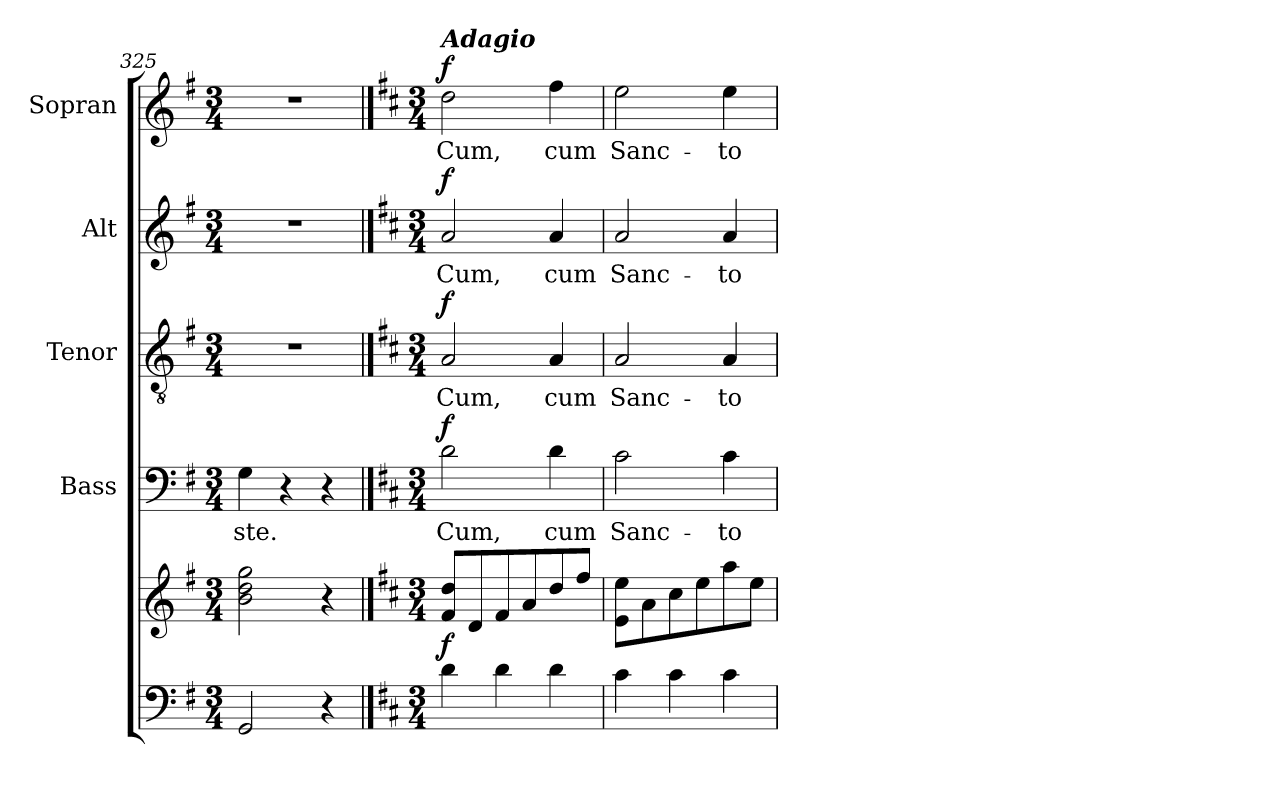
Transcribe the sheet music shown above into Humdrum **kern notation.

**kern	**kern	**dynam	**kern	**text	**dynam	**kern	**text	**dynam	**kern	**text	**dynam	**kern	**text	**dynam
*part5	*part5	*part5	*part4	*part4	*part4	*part3	*part3	*part3	*part2	*part2	*part2	*part1	*part1	*part1
*staff6	*staff5	*staff5/6	*staff4	*staff4	*staff4	*staff3	*staff3	*staff3	*staff2	*staff2	*staff2	*staff1	*staff1	*staff1
*	*	*	*I"Bass	*	*	*I"Tenor	*	*	*I"Alt	*	*	*I"Sopran	*	*
*	*	*	*I'B.	*	*	*I'T.	*	*	*I'A.	*	*	*I'S.	*	*
*clefF4	*clefG2	*	*clefF4	*	*	*clefGv2	*	*	*clefG2	*	*	*clefG2	*	*
*k[f#]	*k[f#]	*	*k[f#]	*	*	*k[f#]	*	*	*k[f#]	*	*	*k[f#]	*	*
*G:	*G:	*	*G:	*	*	*G:	*	*	*G:	*	*	*G:	*	*
*M3/4	*M3/4	*	*M3/4	*	*	*M3/4	*	*	*M3/4	*	*	*M3/4	*	*
=325	=325	=325	=325	=325	=325	=325	=325	=325	=325	=325	=325	=325	=325	=325
!	!	!	!	!LO:LY:b	!	!	!	!	!	!	!	!	!	!
2GG/	2b\ 2dd\ 2gg\	.	4G\	-ste.	.	2.r	.	.	2.r	.	.	2.r	.	.
.	.	.	4r	.	.	.	.	.	.	.	.	.	.	.
4r	4r	.	4r	.	.	.	.	.	.	.	.	.	.	.
!!LO:PB:g=z
==326	==326	==326	==326	==326	==326	==326	==326	==326	==326	==326	==326	==326	==326	==326
*k[f#c#]	*k[f#c#]	*	*k[f#c#]	*	*	*k[f#c#]	*	*	*k[f#c#]	*	*	*k[f#c#]	*	*
*D:	*D:	*	*D:	*	*	*D:	*	*	*D:	*	*	*D:	*	*
*M3/4	*M3/4	*	*M3/4	*	*	*M3/4	*	*	*M3/4	*	*	*M3/4	*	*
!	!	!	!	!	!	!	!	!	!	!	!	!LO:TX:a:Bi:t=Adagio	!	!
!	!	!LO:DY:a=2	!	!LO:LY:b	!LO:DY:a	!	!LO:LY:b	!LO:DY:a	!	!LO:LY:b	!LO:DY:a	!	!LO:LY:b	!LO:DY:a
4d\	8f#/ 8dd/L	f	2d\	Cum,	f	2A/	Cum,	f	2a/	Cum,	f	2dd\	Cum,	f
.	8d/	.	.	.	.	.	.	.	.	.	.	.	.	.
4d\	8f#/	.	.	.	.	.	.	.	.	.	.	.	.	.
.	8a/	.	.	.	.	.	.	.	.	.	.	.	.	.
!	!	!	!	!LO:LY:b	!	!	!LO:LY:b	!	!	!LO:LY:b	!	!	!LO:LY:b	!
4d\	8dd/	.	4d\	cum	.	4A/	cum	.	4a/	cum	.	4ff#\	cum	.
.	8ff#/J	.	.	.	.	.	.	.	.	.	.	.	.	.
=327	=327	=327	=327	=327	=327	=327	=327	=327	=327	=327	=327	=327	=327	=327
!	!	!	!	!LO:LY:b	!	!	!LO:LY:b	!	!	!LO:LY:b	!	!	!LO:LY:b	!
4c#\	8e\ 8ee\L	.	2c#\	Sanc-	.	2A/	Sanc-	.	2a/	Sanc-	.	2ee\	Sanc-	.
.	8a\	.	.	.	.	.	.	.	.	.	.	.	.	.
4c#\	8cc#\	.	.	.	.	.	.	.	.	.	.	.	.	.
.	8ee\	.	.	.	.	.	.	.	.	.	.	.	.	.
!	!	!	!	!LO:LY:b	!	!	!LO:LY:b	!	!	!LO:LY:b	!	!	!LO:LY:b	!
4c#\	8aa\	.	4c#\	-to	.	4A/	-to	.	4a/	-to	.	4ee\	-to	.
.	8ee\J	.	.	.	.	.	.	.	.	.	.	.	.	.
=	=	=	=	=	=	=	=	=	=	=	=	=	=	=
*-	*-	*-	*-	*-	*-	*-	*-	*-	*-	*-	*-	*-	*-	*-
